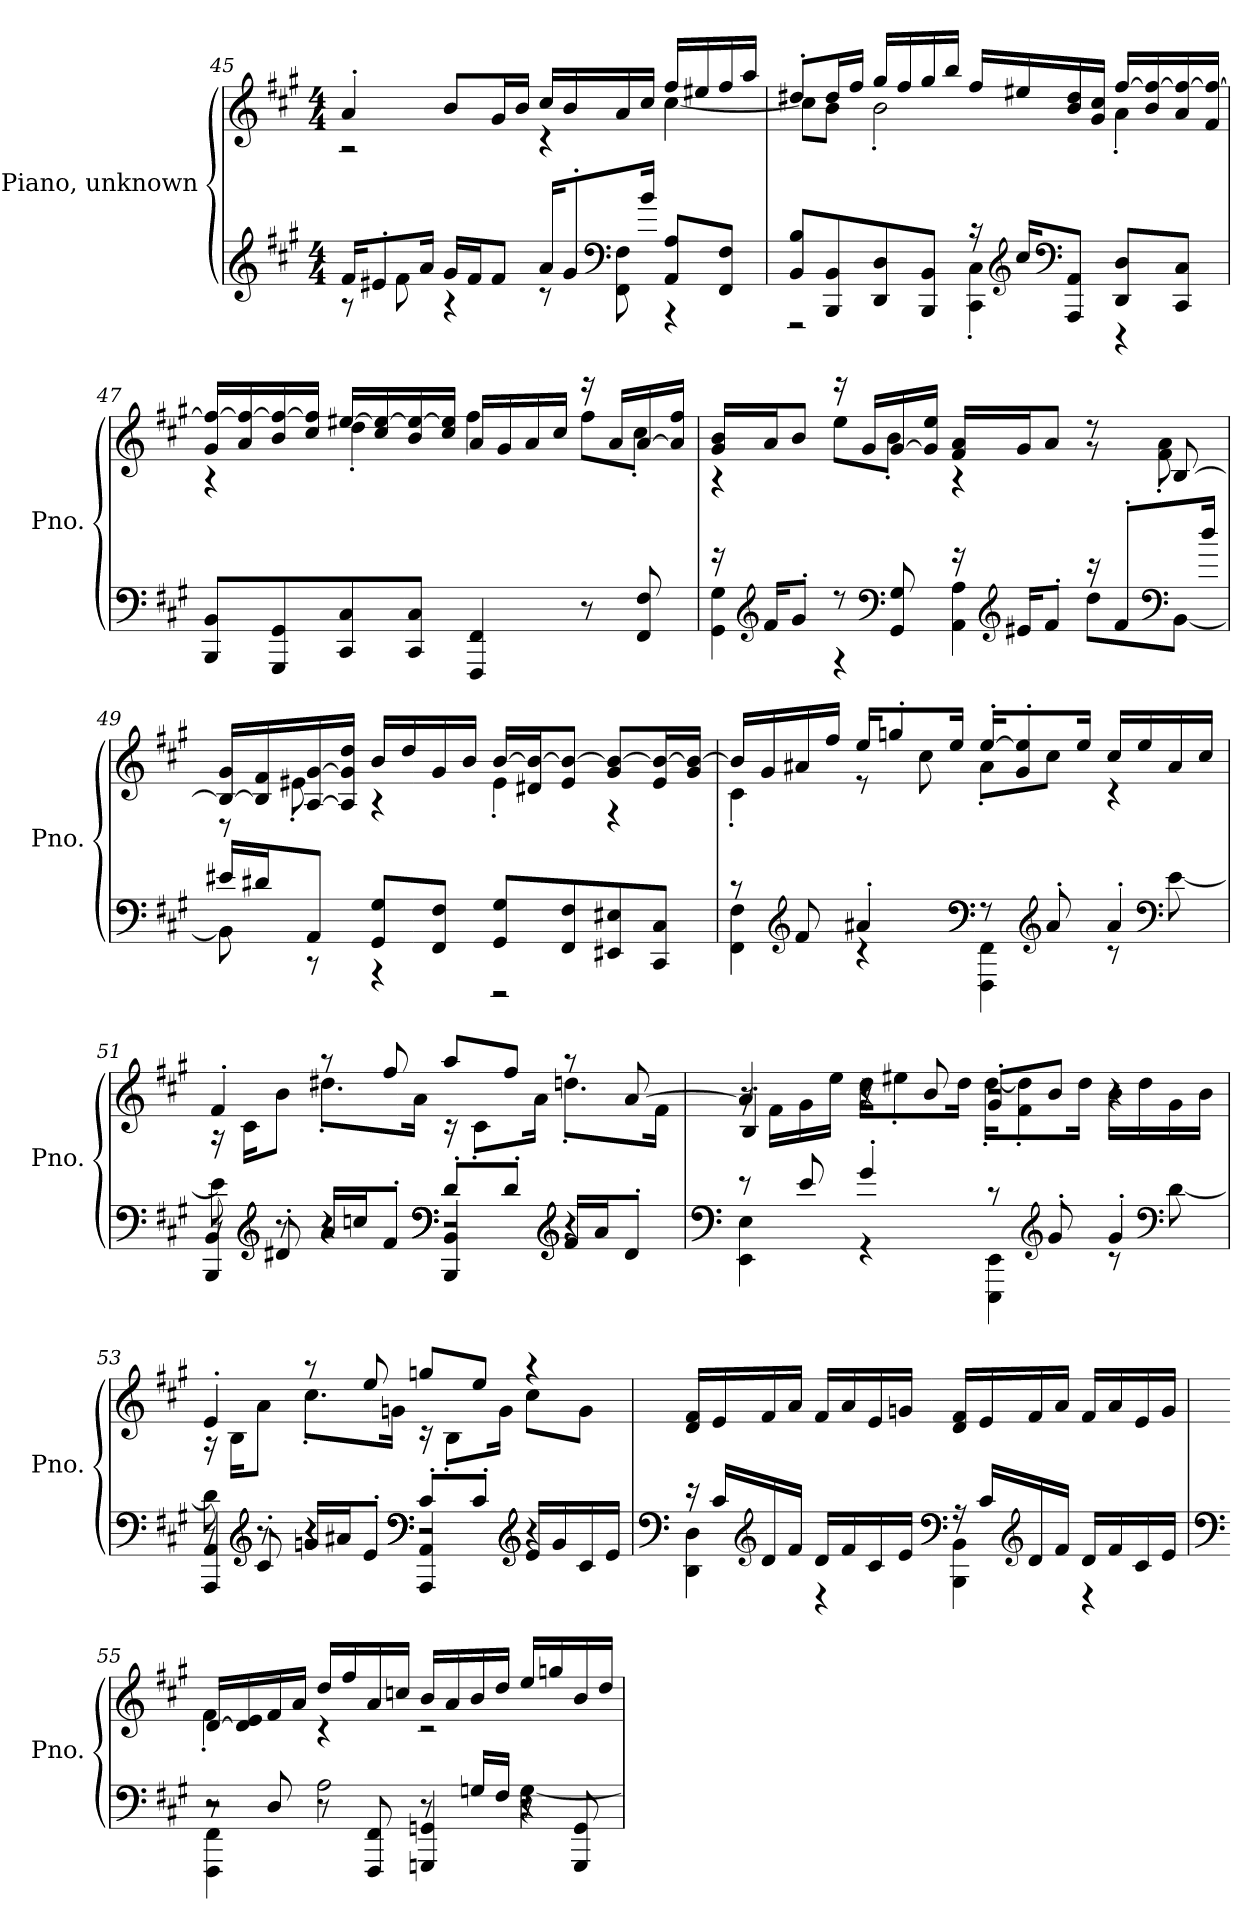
**kern	**kern
*part1	*part1
*staff2	*staff1
*I"Piano, unknown	*
*I'Pno.	*
*clefG2	*clefG2
*k[f#c#g#]	*k[f#c#g#]
*M4/4	*M4/4
=45	=45
*^	*^
16f#/KL	8r	4a'/	2r
8e#X'/	.	.	.
.	8f#\	.	.
16a/Jk	.	.	.
16g#/LL	4r	8b/L	.
16f#/J	.	.	.
8f#/J	.	16g#/L	.
.	.	16b/JJ	.
16a/KL	8r	16cc#/LL	4r
8g#'/	.	16b/	.
*clefF4	*	*	*
.	8FF#\ 8F#\	16a/	.
16b/Jk	.	16cc#/JJ	.
8AA/ 8A/L	4r	16ff#/LL	[4cc#\
.	.	16ee#X/	.
8FF#/ 8F#/J	.	16ff#/	.
.	.	16aa/JJ	.
!!LO:LB:g=z	!!
=46	=46	=46	=46
8BB/ 8B/L	2r	8dd#X'/L	8cc#\L]
8BBB/ 8BB/	.	16dd#/L	8b\J
.	.	16ff#/JJ	.
8DD/ 8D/	.	16gg#/LL	2b'\
.	.	16ff#/	.
8BBB/ 8BB/J	.	16gg#/	.
.	.	16bb/JJ	.
16r	4CC#\' 4C#\'	16ff#/LL	.
*clefG2	*	*	*
16cc#/KL	.	16ee#X/	.
*clefF4	*	*	*
8AAA/ 8AA/J	.	16b/ 16dd#/	.
.	.	16g#/ 16cc#/JJ	.
8DD/ 8D/L	4r	[16ff#/LL	4a'\
.	.	16b/ 16ff#/_	.
8CC#/ 8C#/J	.	16a/ 16ff#/_	.
.	.	16f#/ 16ff#/_JJ	.
*v	*v	*	*
=47	=47	=47
8BBB/ 8BB/L	16g#/ 16ff#/_LL	4r
.	16a/ 16ff#/_	.
8GGG#/ 8GG#/	16b/ 16ff#/_	.
.	16cc#/ 16ff#/]JJ	.
8CC#/ 8C#/	[16ee#X/LL	4dd'\
.	16cc#/ 16ee#/_	.
8CC#/ 8C#/J	16b/ 16ee#/_	.
.	16cc#/ 16ee#/]JJ	.
4FFF#/ 4FF#/	16a/LL	4ff#\
.	16g#/	.
.	16a/	.
.	16cc#/JJ	.
8r	16r	8ff#\L
.	16a/LL	.
8FF#/ 8F#/	[16a/	8cc#'\J
.	16a/] 16ff#/JJ	.
!!LO:PB:g=z	!!
=48	=48	=48
*^	*	*
16r	4GG#\ 4G#\	16g#/ 16b/LL	4r
*clefG2	*	*	*
16f#/KL	.	16a/J	.
8g#'/J	.	8b/J	.
8r	4r	16r	8ee\L
.	.	16g#/LL	.
*clefF4	*	*	*
8GG#/ 8G#/	.	[16g#/	8b'\J
.	.	16g#/] 16ee/JJ	.
16r	4AA\ 4A\	16f#/ 16a/LL	4r
*clefG2	*	*	*
16e#X/KL	.	16g#/J	.
8f#'/J	.	8a/J	.
16r	8dd\L	8r	8r
8f#'/L	.	.	.
*clefF4	*	*	*
.	[8BB\J	[8B/	8f#\' 8a\'
16dd/Jk	.	.	.
=49	=49	=49	=49
16e#X/LL	8BB\]	16B/_ 16g#/LL	8r
16d#X/J	.	16B/] 16f#/	.
8AA/J	8r	[16A/ [16g#/	8e#X'\
.	.	16A/] 16g#/] 16dd/JJ	.
8GG#/ 8G#/L	4r	16b/LL	4r
.	.	16dd/	.
8FF#/ 8F#/J	.	16g#/	.
.	.	16b/JJ	.
8GG#/ 8G#/L	2r	[16b/LL	4e#'\
.	.	16d#X/ 16b/_J	.
8FF#/ 8F#/	.	8e#/ 8b/_J	.
8EE#X/ 8E#X/	.	8g#/ 8b/_L	4r
8CC#/ 8C#/J	.	16e#/ 16b/_L	.
.	.	16g#/ 16b/_JJ	.
!!LO:LB:g=z	!!
=50	=50	=50	=50
8r	4FF#\ 4F#\	16b/LL]	4c#'\
.	.	16g#/	.
*clefG2	*	*	*
8f#/	.	16a#X/	.
.	.	16ff#/JJ	.
4a#X'/	4r	16ee/KL	8r
.	.	8ggn'/	.
.	.	.	8cc#\
.	.	16ee/Jk	.
*clefF4	*	*	*
8r	4FFF#\ 4FF#\	[16ee'/KL	8a#'\L
.	.	8g#/' 8ee/]'	.
*clefG2	*	*	*
8a#'/	.	.	8cc#\J
.	.	16ee/Jk	.
4a#'/	8r	16cc#/LL	4r
.	.	16ee/	.
*clefF4	*	*	*
.	[8e\	16a#/	.
.	.	16cc#/JJ	.
=51	=51	=51	=51
*	*^	*	*
8r	8e\]	4BBB/ 4BB/	4f#'/	16r
.	.	.	.	16c#\KL
*clefG2	*	*	*	*
8d#X'/	8r	.	.	8b\J
16a/LL	4r	4r	8r	8.dd#X'\L
16ccn/J	.	.	.	.
8f#'/J	.	.	8ff#/	.
.	.	.	.	16a\Jk
*clefF4	*	*	*	*
8d#'/L	2r	4BBB/ 4BB/	8aa/L	16r
.	.	.	.	8c#'\L
8d#'/J	.	.	8ff#/J	.
.	.	.	.	16a\Jk
*clefG2	*	*	*	*
16f#/LL	.	4r	8r	8.ddn'\L
16a/J	.	.	.	.
8d#'/J	.	.	[8a/	.
.	.	.	.	16f#\Jk
*v	*v	*v	*	*
*	*v	*v
!!LO:LB:g=z
=52	=52
*clefF4	*
*^	*^
*	*	*	*^
8r	4EE\ 4E\	4a/]	16r	4B'/
.	.	.	16f#\LL	.
8e/	.	.	16g#\	.
.	.	.	16ee\JJ	.
4g#'/	4r	8r	16dd\KL	4r
.	.	.	8ee#X'\	.
.	.	8b/	.	.
.	.	.	16dd\Jk	.
8r	4EEE\ 4EE\	8g#'/L	[16dd'\KL	2r
.	.	.	8f#\' 8dd\]'	.
*clefG2	*	*	*	*
8g#'/	.	8b/J	.	.
.	.	.	16dd\Jk	.
4g#'/	8r	4r	16b\LL	.
.	.	.	16dd\	.
*clefF4	*	*	*	*
.	[8d\	.	16g#\	.
.	.	.	16b\JJ	.
*	*	*	*v	*v
=53	=53	=53	=53
*	*^	*	*
8r	8d\]	4AAA/ 4AA/	4e'/	16r
.	.	.	.	16B\KL
*clefG2	*	*	*	*
8c#'/	8r	.	.	8a\J
16gn/LL	4r	4r	8r	8.cc#'\L
16a#X/J	.	.	.	.
8e'/J	.	.	8ee/	.
.	.	.	.	16gn\Jk
*clefF4	*	*	*	*
8c#'/L	2r	4AAA/ 4AA/	8ggn/L	16r
.	.	.	.	8B'\L
8c#'/J	.	.	8ee/J	.
.	.	.	.	16g\Jk
*clefG2	*	*	*	*
16e/LL	.	4r	4r	8cc#\L
16g/	.	.	.	.
16c#/	.	.	.	8g\J
16e/JJ	.	.	.	.
*v	*v	*v	*	*
*	*v	*v
!!LO:LB:g=z
=54	=54
*clefF4	*
*^	*
16r	4DD\ 4D\	16d/ 16f#/LL
16c#/LL	.	16e/
*clefG2	*	*
16d/	.	16f#/
16f#/JJ	.	16a/JJ
16d/LL	4r	16f#/LL
16f#/	.	16a/
16c#/	.	16e/
16e/JJ	.	16gn/JJ
*clefF4	*	*
16r	4BBB\ 4BB\	16d/ 16f#/LL
16c#/LL	.	16e/
*clefG2	*	*
16d/	.	16f#/
16f#/JJ	.	16a/JJ
16d/LL	4r	16f#/LL
16f#/	.	16a/
16c#/	.	16e/
16e/JJ	.	16g/JJ
*v	*v	*
=55	=55
*clefF4	*
*^	*^
*	*^	*	*
8r	4FFF#\ 4FF#\	2r	[16d/LL	4f#'\
.	.	.	16d/] 16e/	.
8D/	.	.	16f#/	.
.	.	.	16a/JJ	.
8r	2A\	.	16dd/LL	4r
.	.	.	16ff#/	.
8FFF#/ 8FF#/	.	.	16a/	.
.	.	.	16ccn/JJ	.
8r	.	4GGGn/ 4GGn/	16b/LL	2r
.	.	.	16a/	.
16Gn/LL	.	.	16b/	.
16F#/JJ	.	.	16dd/JJ	.
8r	[4G\	4r	16ee/LL	.
.	.	.	16ggn/	.
8GGG/ 8GG/	.	.	16b/	.
.	.	.	16dd/JJ	.
*v	*v	*v	*	*
*	*v	*v
=	=
*-	*-
